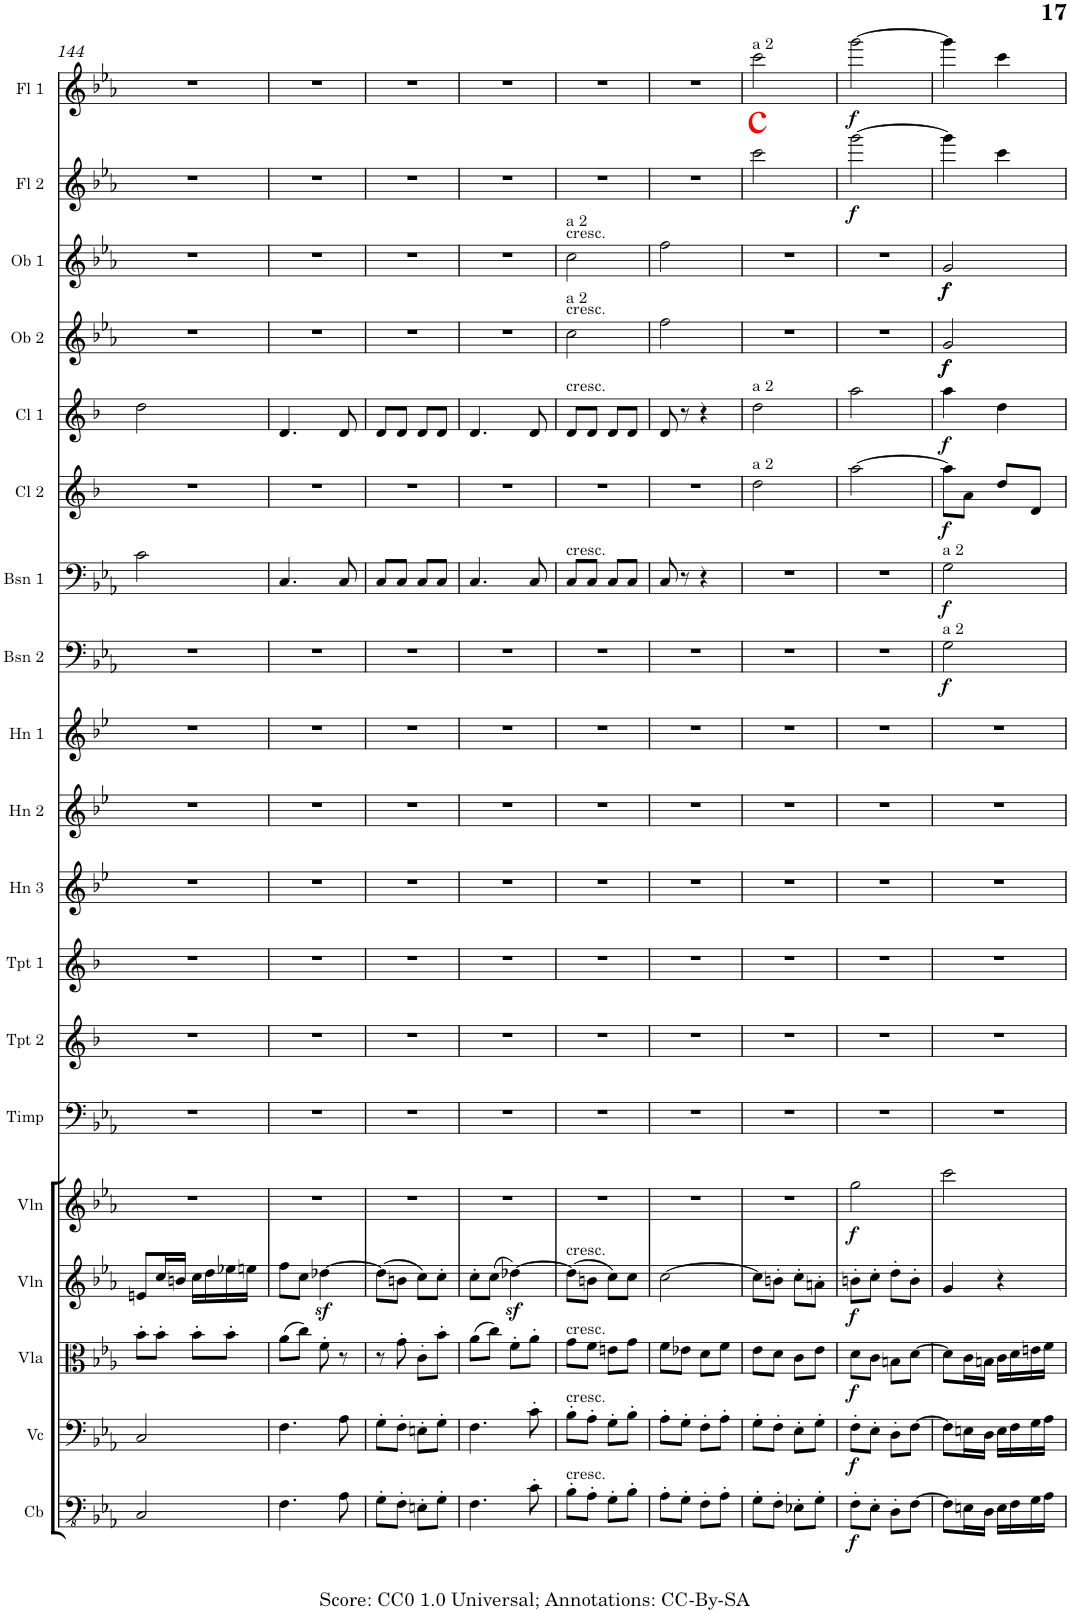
**kern	**dynam	**kern	**dynam	**kern	**dynam	**kern	**dynam	**kern	**dynam	**kern	**kern	**kern	**kern	**kern	**kern	**kern	**dynam	**kern	**dynam	**kern	**dynam	**kern	**dynam	**kern	**dynam	**kern	**dynam	**kern	**dynam	**kern	**text	**dynam
*part19	*part19	*part18	*part18	*part17	*part17	*part16	*part16	*part15	*part15	*part14	*part13	*part12	*part11	*part10	*part9	*part8	*part8	*part7	*part7	*part6	*part6	*part5	*part5	*part4	*part4	*part3	*part3	*part2	*part2	*part1	*part1	*part1
*staff19	*staff19	*staff18	*staff18	*staff17	*staff17	*staff16	*staff16	*staff15	*staff15	*staff14	*staff13	*staff12	*staff11	*staff10	*staff9	*staff8	*staff8	*staff7	*staff7	*staff6	*staff6	*staff5	*staff5	*staff4	*staff4	*staff3	*staff3	*staff2	*staff2	*staff1	*staff1	*staff1
*I"Contrabass	*	*I"Violoncello	*	*I"Viola	*	*I"Violin	*	*I"Violin	*	*I"Timpani	*I"Bb Trumpet 2	*I"Bb Trumpet 1	*I"F Horn 3	*I"F Horn 2	*I"F Horn 1	*I"Bassoon 2	*	*I"Bassoon 1	*	*I"Bb Clarinet 2	*	*I"Bb Clarinet 1	*	*I"Oboe 2	*	*I"Oboe 1	*	*I"Flute 2	*	*I"Flute 1	*	*
*I'Cb	*	*I'Vc	*	*I'Vla	*	*I'Vln	*	*I'Vln	*	*I'Timp	*I'Tpt 2	*I'Tpt 1	*I'Hn 3	*I'Hn 2	*I'Hn 1	*I'Bsn 2	*	*I'Bsn 1	*	*I'Cl 2	*	*I'Cl 1	*	*I'Ob 2	*	*I'Ob 1	*	*I'Fl 2	*	*I'Fl 1	*	*
!!LO:PB:g=z
*clefFv4	*	*clefF4	*	*clefC3	*	*clefG2	*	*clefG2	*	*clefF4	*clefG2	*clefG2	*clefG2	*clefG2	*clefG2	*clefF4	*	*clefF4	*	*clefG2	*	*clefG2	*	*clefG2	*	*clefG2	*	*clefG2	*	*clefG2	*	*
*	*	*	*	*	*	*	*	*	*	*	*Trd1c2	*Trd1c2	*Trd4c7	*Trd4c7	*Trd4c7	*	*	*	*	*Trd1c2	*	*Trd1c2	*	*	*	*	*	*	*	*	*	*
*k[b-e-a-]	*	*k[b-e-a-]	*	*k[b-e-a-]	*	*k[b-e-a-]	*	*k[b-e-a-]	*	*k[b-e-a-]	*k[b-]	*k[b-]	*k[b-e-]	*k[b-e-]	*k[b-e-]	*k[b-e-a-]	*	*k[b-e-a-]	*	*k[b-]	*	*k[b-]	*	*k[b-e-a-]	*	*k[b-e-a-]	*	*k[b-e-a-]	*	*k[b-e-a-]	*	*
*M2/4	*	*M2/4	*	*M2/4	*	*M2/4	*	*M2/4	*	*M2/4	*M2/4	*M2/4	*M2/4	*M2/4	*M2/4	*M2/4	*	*M2/4	*	*M2/4	*	*M2/4	*	*M2/4	*	*M2/4	*	*M2/4	*	*M2/4	*	*
=144	=144	=144	=144	=144	=144	=144	=144	=144	=144	=144	=144	=144	=144	=144	=144	=144	=144	=144	=144	=144	=144	=144	=144	=144	=144	=144	=144	=144	=144	=144	=144	=144
2CC/	.	2C/	.	8b-'\L	.	8en/L	.	2r	.	2r	2r	2r	2r	2r	2r	2r	.	2c\	.	2r	.	2dd\	.	2r	.	2r	.	2r	.	2r	.	.
.	.	.	.	8b-'\J	.	16cc/L	.	.	.	.	.	.	.	.	.	.	.	.	.	.	.	.	.	.	.	.	.	.	.	.	.	.
.	.	.	.	.	.	16bn/JJ	.	.	.	.	.	.	.	.	.	.	.	.	.	.	.	.	.	.	.	.	.	.	.	.	.	.
.	.	.	.	8b-'\L	.	16cc\LL	.	.	.	.	.	.	.	.	.	.	.	.	.	.	.	.	.	.	.	.	.	.	.	.	.	.
.	.	.	.	.	.	16dd\	.	.	.	.	.	.	.	.	.	.	.	.	.	.	.	.	.	.	.	.	.	.	.	.	.	.
.	.	.	.	8b-'\J	.	16ee-X\	.	.	.	.	.	.	.	.	.	.	.	.	.	.	.	.	.	.	.	.	.	.	.	.	.	.
.	.	.	.	.	.	16een\JJ	.	.	.	.	.	.	.	.	.	.	.	.	.	.	.	.	.	.	.	.	.	.	.	.	.	.
=145	=145	=145	=145	=145	=145	=145	=145	=145	=145	=145	=145	=145	=145	=145	=145	=145	=145	=145	=145	=145	=145	=145	=145	=145	=145	=145	=145	=145	=145	=145	=145	=145
4.FF\	.	4.F\	.	(8a-\L	.	8ff\L	.	2r	.	2r	2r	2r	2r	2r	2r	2r	.	4.C/	.	2r	.	4.d/	.	2r	.	2r	.	2r	.	2r	.	.
.	.	.	.	8cc\J)	.	8cc\J	.	.	.	.	.	.	.	.	.	.	.	.	.	.	.	.	.	.	.	.	.	.	.	.	.	.
.	.	.	.	8f'\	.	[4dd-Xz<\	.	.	.	.	.	.	.	.	.	.	.	.	.	.	.	.	.	.	.	.	.	.	.	.	.	.
8AA-\	.	8A-\	.	8r	.	.	.	.	.	.	.	.	.	.	.	.	.	8C/	.	.	.	8d/	.	.	.	.	.	.	.	.	.	.
=146	=146	=146	=146	=146	=146	=146	=146	=146	=146	=146	=146	=146	=146	=146	=146	=146	=146	=146	=146	=146	=146	=146	=146	=146	=146	=146	=146	=146	=146	=146	=146	=146
8GG'\L	.	8G'\L	.	8r	.	(8dd-\L]	.	2r	.	2r	2r	2r	2r	2r	2r	2r	.	8C/L	.	2r	.	8d/L	.	2r	.	2r	.	2r	.	2r	.	.
8FF'\J	.	8F'\J	.	8g'\	.	8bn\J	.	.	.	.	.	.	.	.	.	.	.	8C/J	.	.	.	8d/J	.	.	.	.	.	.	.	.	.	.
8EEn'\L	.	8En'\L	.	8c'\L	.	8cc\L)	.	.	.	.	.	.	.	.	.	.	.	8C/L	.	.	.	8d/L	.	.	.	.	.	.	.	.	.	.
8GG'\J	.	8G'\J	.	8b-'\J	.	8cc'\J	.	.	.	.	.	.	.	.	.	.	.	8C/J	.	.	.	8d/J	.	.	.	.	.	.	.	.	.	.
=147	=147	=147	=147	=147	=147	=147	=147	=147	=147	=147	=147	=147	=147	=147	=147	=147	=147	=147	=147	=147	=147	=147	=147	=147	=147	=147	=147	=147	=147	=147	=147	=147
4.FF\	.	4.F\	.	(8a-\L	.	8cc'\L	.	2r	.	2r	2r	2r	2r	2r	2r	2r	.	4.C/	.	2r	.	4.d/	.	2r	.	2r	.	2r	.	2r	.	.
.	.	.	.	8cc\J)	.	(8cc\J	.	.	.	.	.	.	.	.	.	.	.	.	.	.	.	.	.	.	.	.	.	.	.	.	.	.
.	.	.	.	8f'\L	.	[4dd-Xz<\)	.	.	.	.	.	.	.	.	.	.	.	.	.	.	.	.	.	.	.	.	.	.	.	.	.	.
8C'\	.	8c'\	.	8a-'\J	.	.	.	.	.	.	.	.	.	.	.	.	.	8C/	.	.	.	8d/	.	.	.	.	.	.	.	.	.	.
=148	=148	=148	=148	=148	=148	=148	=148	=148	=148	=148	=148	=148	=148	=148	=148	=148	=148	=148	=148	=148	=148	=148	=148	=148	=148	=148	=148	=148	=148	=148	=148	=148
!	!	!	!	!	!	!	!	!	!	!	!	!	!	!	!	!	!	!	!	!	!	!	!	!	!	!LO:TX:a:t=cresc.	!	!	!	!	!	!
!	!	!	!	!	!	!	!	!	!	!	!	!	!	!	!	!	!	!	!	!	!	!	!	!	!	!LO:TX:a:t=a 2	!	!	!	!	!	!
!	!	!	!	!	!	!	!	!	!	!	!	!	!	!	!	!	!	!	!	!	!	!	!	!LO:TX:a:t=cresc.	!	!	!	!	!	!	!	!
!	!	!	!	!	!	!	!	!	!	!	!	!	!	!	!	!	!	!	!	!	!	!	!	!LO:TX:a:t=a 2	!	!	!	!	!	!	!	!
!	!	!	!	!	!	!	!	!	!	!	!	!	!	!	!	!	!	!	!	!	!	!LO:TX:a:t=cresc.	!	!	!	!	!	!	!	!	!	!
!	!	!	!	!	!	!	!	!	!	!	!	!	!	!	!	!	!	!LO:TX:a:t=cresc.	!	!	!	!	!	!	!	!	!	!	!	!	!	!
!	!	!	!	!	!	!LO:TX:a:t=cresc.	!	!	!	!	!	!	!	!	!	!	!	!	!	!	!	!	!	!	!	!	!	!	!	!	!	!
!	!	!	!	!LO:TX:a:t=cresc.	!	!	!	!	!	!	!	!	!	!	!	!	!	!	!	!	!	!	!	!	!	!	!	!	!	!	!	!
!	!	!LO:TX:a:t=cresc.	!	!	!	!	!	!	!	!	!	!	!	!	!	!	!	!	!	!	!	!	!	!	!	!	!	!	!	!	!	!
!LO:TX:a:t=cresc.	!	!	!	!	!	!	!	!	!	!	!	!	!	!	!	!	!	!	!	!	!	!	!	!	!	!	!	!	!	!	!	!
8BB-'\L	.	8B-'\L	.	8g\L	.	(8dd-\L]	.	2r	.	2r	2r	2r	2r	2r	2r	2r	.	8C/L	.	2r	.	8d/L	.	2cc\	.	2cc\	.	2r	.	2r	.	.
8AA-'\J	.	8A-'\J	.	8f\J	.	8bn\J	.	.	.	.	.	.	.	.	.	.	.	8C/J	.	.	.	8d/J	.	.	.	.	.	.	.	.	.	.
8GG'\L	.	8G'\L	.	8en\L	.	8cc\L)	.	.	.	.	.	.	.	.	.	.	.	8C/L	.	.	.	8d/L	.	.	.	.	.	.	.	.	.	.
8BB-'\J	.	8B-'\J	.	8g\J	.	8cc\J	.	.	.	.	.	.	.	.	.	.	.	8C/J	.	.	.	8d/J	.	.	.	.	.	.	.	.	.	.
=149	=149	=149	=149	=149	=149	=149	=149	=149	=149	=149	=149	=149	=149	=149	=149	=149	=149	=149	=149	=149	=149	=149	=149	=149	=149	=149	=149	=149	=149	=149	=149	=149
8AA-'\L	.	8A-'\L	.	8f\L	.	[2cc\	.	2r	.	2r	2r	2r	2r	2r	2r	2r	.	8C/	.	2r	.	8d/	.	2ff\	.	2ff\	.	2r	.	2r	.	.
8GG'\J	.	8G'\J	.	8e-X\J	.	.	.	.	.	.	.	.	.	.	.	.	.	8r	.	.	.	8r	.	.	.	.	.	.	.	.	.	.
8FF'\L	.	8F'\L	.	8d\L	.	.	.	.	.	.	.	.	.	.	.	.	.	4r	.	.	.	4r	.	.	.	.	.	.	.	.	.	.
8AA-'\J	.	8A-'\J	.	8f\J	.	.	.	.	.	.	.	.	.	.	.	.	.	.	.	.	.	.	.	.	.	.	.	.	.	.	.	.
=150	=150	=150	=150	=150	=150	=150	=150	=150	=150	=150	=150	=150	=150	=150	=150	=150	=150	=150	=150	=150	=150	=150	=150	=150	=150	=150	=150	=150	=150	=150	=150	=150
!	!	!	!	!	!	!	!	!	!	!	!	!	!	!	!	!	!	!	!	!	!	!	!	!	!	!	!	!	!	!LO:TX:a:t=a 2	!	!
!	!	!	!	!	!	!	!	!	!	!	!	!	!	!	!	!	!	!	!	!	!	!LO:TX:a:t=a 2	!	!	!	!	!	!	!	!	!	!
!	!	!	!	!	!	!	!	!	!	!	!	!	!	!	!	!	!	!	!	!LO:TX:a:t=a 2	!	!	!	!	!	!	!	!	!	!	!	!
!	!	!	!	!	!	!	!	!	!	!	!	!	!	!	!	!	!	!	!	!	!	!	!	!	!	!	!	!	!	!	!LO:LY:b:color=#FF0000	!
8GG'\L	.	8G'\L	.	8e-\L	.	8cc\L]	.	2r	.	2r	2r	2r	2r	2r	2r	2r	.	2r	.	2dd\	.	2dd\	.	2r	.	2r	.	2ccc\	.	2ccc\	c	.
8FF'\J	.	8F'\J	.	8d\J	.	8bn'\J	.	.	.	.	.	.	.	.	.	.	.	.	.	.	.	.	.	.	.	.	.	.	.	.	.	.
8EE-X'\L	.	8E-'\L	.	8c\L	.	8cc'\L	.	.	.	.	.	.	.	.	.	.	.	.	.	.	.	.	.	.	.	.	.	.	.	.	.	.
8GG'\J	.	8G'\J	.	8e-\J	.	8an'\J	.	.	.	.	.	.	.	.	.	.	.	.	.	.	.	.	.	.	.	.	.	.	.	.	.	.
=151	=151	=151	=151	=151	=151	=151	=151	=151	=151	=151	=151	=151	=151	=151	=151	=151	=151	=151	=151	=151	=151	=151	=151	=151	=151	=151	=151	=151	=151	=151	=151	=151
!	!LO:DY:b	!	!LO:DY:b	!	!LO:DY:b	!	!LO:DY:b	!	!LO:DY:b	!	!	!	!	!	!	!	!	!	!	!	!	!	!	!	!	!	!	!	!LO:DY:b	!	!	!LO:DY:b
8FF'\L	f	8F'\L	f	8d\L	f	8bn'\L	f	2gg\	f	2r	2r	2r	2r	2r	2r	2r	.	2r	.	[2aa\	.	2aa\	.	2r	.	2r	.	[2ggg\	f	[2ggg\	.	f
8EE-'\J	.	8E-'\J	.	8c\J	.	8cc'\J	.	.	.	.	.	.	.	.	.	.	.	.	.	.	.	.	.	.	.	.	.	.	.	.	.	.
8DD'\L	.	8D'\L	.	8Bn\L	.	8dd'\L	.	.	.	.	.	.	.	.	.	.	.	.	.	.	.	.	.	.	.	.	.	.	.	.	.	.
[8FF\J	.	[8F\J	.	[8d\J	.	8b'\J	.	.	.	.	.	.	.	.	.	.	.	.	.	.	.	.	.	.	.	.	.	.	.	.	.	.
=152	=152	=152	=152	=152	=152	=152	=152	=152	=152	=152	=152	=152	=152	=152	=152	=152	=152	=152	=152	=152	=152	=152	=152	=152	=152	=152	=152	=152	=152	=152	=152	=152
!	!	!	!	!	!	!	!	!	!	!	!	!	!	!	!	!	!	!LO:TX:a:t=a 2	!	!	!	!	!	!	!	!	!	!	!	!	!	!
!	!	!	!	!	!	!	!	!	!	!	!	!	!	!	!	!LO:TX:a:t=a 2	!	!	!	!	!	!	!	!	!	!	!	!	!	!	!	!
!	!	!	!	!	!	!	!	!	!	!	!	!	!	!	!	!	!LO:DY:b	!	!LO:DY:b	!	!LO:DY:b	!	!LO:DY:b	!	!LO:DY:b	!	!	!	!	!	!	!
!	!	!	!	!	!	!	!	!	!	!	!	!	!	!	!	!	!	!	!	!	!	!	!	!	!LO:DY:n=1:b	!	!LO:DY:b	!	!	!	!	!
!	!	!	!	!	!	!	!	!	!	!	!	!	!	!	!	!	!	!	!	!	!	!	!	!	!	!	!LO:DY:n=1:b	!	!	!	!	!
8FF\L]	.	8F\L]	.	8d\L]	.	4g/	.	2ccc\	.	2r	2r	2r	2r	2r	2r	2G\	f	2G\	f	8aa\L]	f	4aa\	f	2g/	f f	2g/	f f	4ggg\]	.	4ggg\]	.	.
16EEn\L	.	16En\L	.	16c\L	.	.	.	.	.	.	.	.	.	.	.	.	.	.	.	8a\J	.	.	.	.	.	.	.	.	.	.	.	.
16DD\JJ	.	16D\JJ	.	16Bn\JJ	.	.	.	.	.	.	.	.	.	.	.	.	.	.	.	.	.	.	.	.	.	.	.	.	.	.	.	.
16EE\LL	.	16E\LL	.	16c\LL	.	4r	.	.	.	.	.	.	.	.	.	.	.	.	.	8dd/L	.	4dd\	.	.	.	.	.	4ccc\	.	4ccc\	.	.
16FF\	.	16F\	.	16d\	.	.	.	.	.	.	.	.	.	.	.	.	.	.	.	.	.	.	.	.	.	.	.	.	.	.	.	.
16GG\	.	16G\	.	16en\	.	.	.	.	.	.	.	.	.	.	.	.	.	.	.	8d/J	.	.	.	.	.	.	.	.	.	.	.	.
16AA-\JJ	.	16A-\JJ	.	16f\JJ	.	.	.	.	.	.	.	.	.	.	.	.	.	.	.	.	.	.	.	.	.	.	.	.	.	.	.	.
=	=	=	=	=	=	=	=	=	=	=	=	=	=	=	=	=	=	=	=	=	=	=	=	=	=	=	=	=	=	=	=	=
*-	*-	*-	*-	*-	*-	*-	*-	*-	*-	*-	*-	*-	*-	*-	*-	*-	*-	*-	*-	*-	*-	*-	*-	*-	*-	*-	*-	*-	*-	*-	*-	*-
